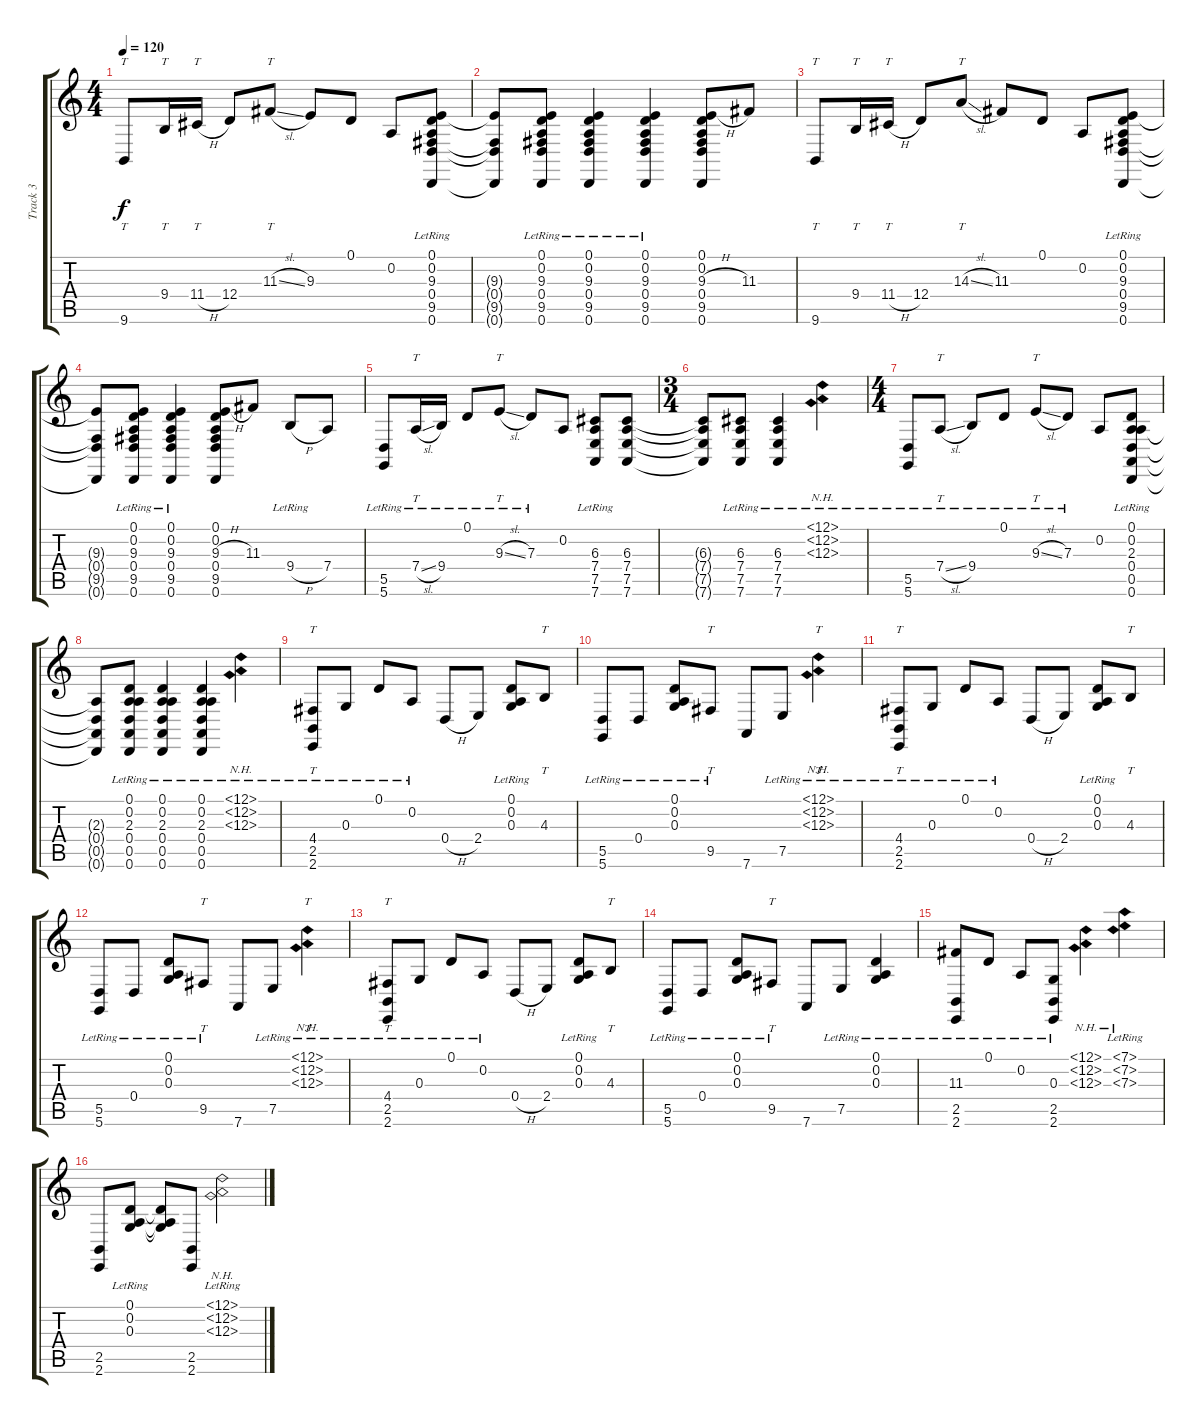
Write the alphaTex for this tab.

\track ("Track 3" "Track 3") {mute instrument melodictom}
\staff {score tabs}
\tuning (D4 A3 G3 D3 A2 D2) {hide}
\ts (4 4)
\tempo 120
\clef g2
\ks c
9.6.8{tt dy f} 9.4.16{tt} 11.4{h}.16{tt} 12.4.8 11.3{sl}.8{tt} 9.3.8 0.1.8 0.2.8 (0.1 0.2 9.3{lr} 0.4 9.5 0.6).8 |
(9.3{t} 0.4{t} 9.5{t} 0.6{t}).8 (0.1 0.2 9.3{lr} 0.4 9.5 0.6).8 (0.1 0.2 9.3{lr} 0.4 9.5 0.6).4 (0.1 0.2 9.3{lr} 0.4 9.5 0.6).4 (0.1 0.2 9.3{h} 0.4 9.5 0.6).8 11.3.8 |
9.6.8{tt} 9.4.16{tt} 11.4{h}.16{tt} 12.4.8 14.3{sl}.8{tt} 11.3.8 0.1.8 0.2.8 (0.1 0.2 9.3{lr} 0.4 9.5 0.6).8 |
(9.3{t} 0.4{t} 9.5{t} 0.6{t}).8 (0.1 0.2 9.3{lr} 0.4 9.5 0.6).8 (0.1 0.2 9.3{lr} 0.4 9.5 0.6).4 (0.1 0.2 9.3{h} 0.4 9.5 0.6).8 11.3.8 9.4{h lr}.8 7.4.8 |
(5.5{lr} 5.6).8 7.4{sl lr}.16{tt} 9.4{lr}.16 0.1{lr}.8 9.3{sl lr}.8{tt} 7.3{lr}.8 0.2.8 (6.3{lr} 7.4 7.5 7.6).8 (6.3 7.4 7.5 7.6).8 |
\ts (3 4)
(6.3{t} 7.4{t} 7.5{t} 7.6{t}).8 (6.3{lr} 7.4 7.5 7.6).8 (6.3{lr} 7.4 7.5 7.6).4 (12.1{nh} 12.2{nh} 12.3{nh lr}).4 |
\ts (4 4)
(5.5{lr} 5.6).8 7.4{sl lr}.8{tt} 9.4{lr}.8 0.1{lr}.8 9.3{sl lr}.8{tt} 7.3{lr}.8 0.2.8 (0.1 0.2 2.3{lr} 0.4 0.5 0.6).8 |
(2.3{t} 0.4{t} 0.5{t} 0.6{t}).8 (0.1 0.2 2.3{lr} 0.4 0.5 0.6).8 (0.1 0.2 2.3{lr} 0.4 0.5 0.6).4 (0.1 0.2 2.3{lr} 0.4 0.5 0.6).4 (12.1{nh lr} 12.2{nh} 12.3{nh}).4 |
(4.4{lr} 2.5 2.6).8{tt} 0.3{lr}.8 0.1{lr}.8 0.2{lr}.8 0.4{h}.8 2.4.8 (0.1 0.2 0.3{lr}).8 4.3.8{tt} |
(5.5{lr} 5.6).8 0.4{lr}.8 (0.1 0.2 0.3{lr}).8 9.5{lr}.8{tt} 7.6.8 7.5{lr}.8 (12.1{nh lr} 12.2{nh} 12.3{nh lr}).4{tt} |
(4.4{lr} 2.5 2.6).8{tt} 0.3{lr}.8 0.1{lr}.8 0.2{lr}.8 0.4{h}.8 2.4.8 (0.1 0.2 0.3{lr}).8 4.3.8{tt} |
(5.5{lr} 5.6).8 0.4{lr}.8 (0.1 0.2 0.3{lr}).8 9.5{lr}.8{tt} 7.6.8 7.5{lr}.8 (12.1{nh lr} 12.2{nh} 12.3{nh lr}).4{tt} |
(4.4{lr} 2.5 2.6).8{tt} 0.3{lr}.8 0.1{lr}.8 0.2{lr}.8 0.4{h}.8 2.4.8 (0.1 0.2 0.3{lr}).8 4.3.8{tt} |
(5.5{lr} 5.6).8 0.4{lr}.8 (0.1 0.2 0.3{lr}).8 9.5{lr}.8{tt} 7.6.8 7.5{lr}.8 (0.1{lr} 0.2 0.3{lr}).4 |
(11.3{lr} 2.5 2.6).8 0.1{lr}.8 0.2{lr}.8 (0.3{lr} 2.5 2.6).8 (12.1{nh} 12.2{nh} 12.3{nh}).4 (7.1{nh} 7.2{nh} 7.3{nh lr}).4 |
(2.5 2.6).8 (0.1 0.2 0.3{lr}).8 (0.1{t} 0.2{t} 0.3{t}).8 (2.5 2.6).8 (12.1{nh} 12.2{nh} 12.3{nh lr}).2
